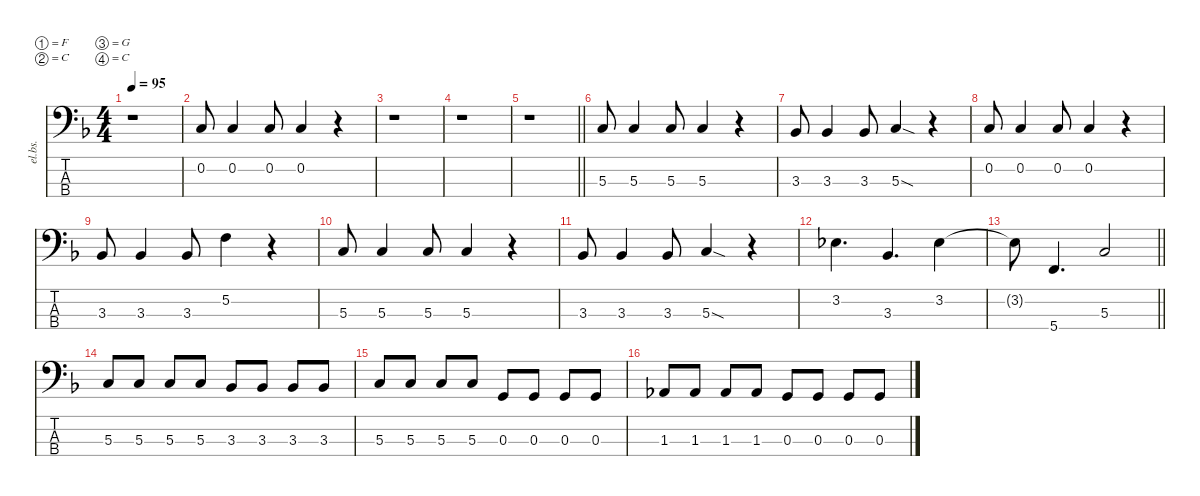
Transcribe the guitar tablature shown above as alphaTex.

\defaultSystemsLayout 4
\hideDynamics
\bracketExtendMode nobrackets
\track ("Marco" "el.bs.") {instrument electricbasspick}
\staff {score tabs}
\tuning (F2 C2 G1 C1)
\ts (4 4)
\tempo 95
\clef f4
\ks f
r.1{dy mf} |
0.2{acc forcenatural}.8 0.2{acc forcenatural}.4 0.2{acc forcenatural}.8 0.2{acc forcenatural}.4 r.4 |
r.1 |
r.1 |
\barLineRight lightlight
r.1 |
5.3{acc forcenatural}.8{dy f} 5.3{acc forcenatural}.4 5.3{acc forcenatural}.8 5.3{acc forcenatural}.4 r.4 |
3.3{acc b}.8{dy mf} 3.3{acc b}.4 3.3{acc b}.8 5.3{sod acc forcenatural}.4{dy f} r.4 |
0.2{acc forcenatural}.8{dy mf} 0.2{acc forcenatural}.4 0.2{acc forcenatural}.8 0.2{acc forcenatural}.4 r.4 |
3.3{acc b}.8 3.3{acc b}.4 3.3{acc b}.8{dy f} 5.2{acc forcenatural}.4 r.4 |
5.3{acc forcenatural}.8 5.3{acc forcenatural}.4 5.3{acc forcenatural}.8 5.3{acc forcenatural}.4 r.4 |
3.3{acc b}.8{dy mf} 3.3{acc b}.4 3.3{acc b}.8 5.3{sod acc forcenatural}.4{dy f} r.4 |
3.2{acc b}.4{d} 3.3{acc b}.4{d} 3.2{acc b}.4 |
\barLineRight lightlight
3.2{t acc b}.8 5.4{acc forcenatural}.4{d dy mf} 5.3{acc forcenatural}.2{dy f} |
5.3{acc forcenatural}.8{dy mf} 5.3{acc forcenatural}.8 5.3{acc forcenatural}.8 5.3{acc forcenatural}.8 3.3{acc b}.8 3.3{acc b}.8 3.3{acc b}.8 3.3{acc b}.8 |
5.3{acc forcenatural}.8 5.3{acc forcenatural}.8 5.3{acc forcenatural}.8 5.3{acc forcenatural}.8 0.3{acc forcenatural}.8 0.3{acc forcenatural}.8 0.3{acc forcenatural}.8 0.3{acc forcenatural}.8 |
1.3{acc b}.8 1.3{acc b}.8 1.3{acc b}.8 1.3{acc b}.8 0.3{acc forcenatural}.8 0.3{acc forcenatural}.8 0.3{acc forcenatural}.8 0.3{acc forcenatural}.8
